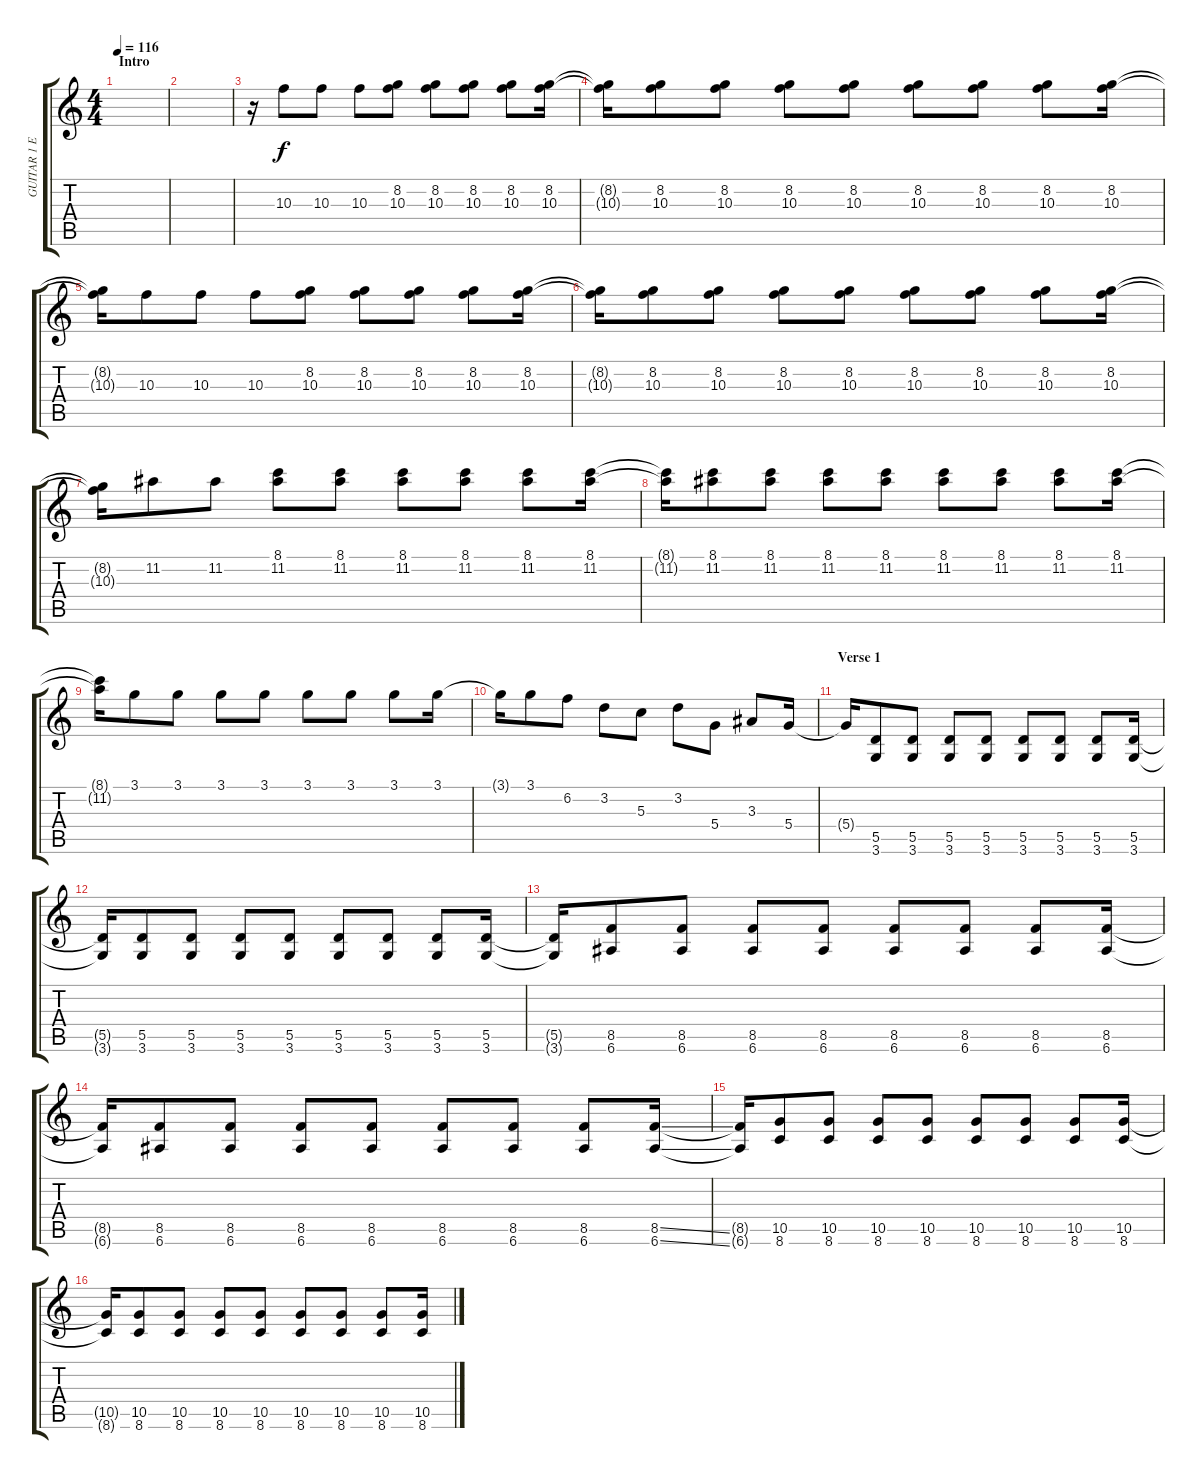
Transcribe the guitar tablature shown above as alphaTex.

\track ("GUITAR 1 ECHO" "GUITAR 1 E") {instrument electricguitarclean}
\staff {score tabs}
\tuning (E4 B3 G3 D3 A2 E2) {hide}
\ts (4 4)
\section ("" "Intro")
\tempo 116
\clef g2
\ks c
|
|
r.16 10.3.8 10.3.8 10.3.8 (8.2 10.3).8 (8.2 10.3).8 (8.2 10.3).8 (8.2 10.3).8 (8.2 10.3).16 |
(8.2{t} 10.3{t}).16 (8.2 10.3).8 (8.2 10.3).8 (8.2 10.3).8 (8.2 10.3).8 (8.2 10.3).8 (8.2 10.3).8 (8.2 10.3).8 (8.2 10.3).16 |
(8.2{t} 10.3{t}).16 10.3.8 10.3.8 10.3.8 (8.2 10.3).8 (8.2 10.3).8 (8.2 10.3).8 (8.2 10.3).8 (8.2 10.3).16 |
(8.2{t} 10.3{t}).16 (8.2 10.3).8 (8.2 10.3).8 (8.2 10.3).8 (8.2 10.3).8 (8.2 10.3).8 (8.2 10.3).8 (8.2 10.3).8 (8.2 10.3).16 |
(8.2{t} 10.3{t}).16 11.2.8 11.2.8 (8.1 11.2).8 (8.1 11.2).8 (8.1 11.2).8 (8.1 11.2).8 (8.1 11.2).8 (8.1 11.2).16 |
(8.1{t} 11.2{t}).16 (8.1 11.2).8 (8.1 11.2).8 (8.1 11.2).8 (8.1 11.2).8 (8.1 11.2).8 (8.1 11.2).8 (8.1 11.2).8 (8.1 11.2).16 |
(8.1{t} 11.2{t}).16 3.1.8 3.1.8 3.1.8 3.1.8 3.1.8 3.1.8 3.1.8 3.1.16 |
3.1{t}.16 3.1.8 6.2.8 3.2.8 5.3.8 3.2.8 5.4.8 3.3.8 5.4.16 |
\section ("" "Verse 1")
5.4{t}.16 (5.5 3.6).8 (5.5 3.6).8 (5.5 3.6).8 (5.5 3.6).8 (5.5 3.6).8 (5.5 3.6).8 (5.5 3.6).8 (5.5 3.6).16 |
(5.5{t} 3.6{t}).16 (5.5 3.6).8 (5.5 3.6).8 (5.5 3.6).8 (5.5 3.6).8 (5.5 3.6).8 (5.5 3.6).8 (5.5 3.6).8 (5.5 3.6).16 |
(5.5{t} 3.6{t}).16 (8.5 6.6).8 (8.5 6.6).8 (8.5 6.6).8 (8.5 6.6).8 (8.5 6.6).8 (8.5 6.6).8 (8.5 6.6).8 (8.5 6.6).16 |
(8.5{t} 6.6{t}).16 (8.5 6.6).8 (8.5 6.6).8 (8.5 6.6).8 (8.5 6.6).8 (8.5 6.6).8 (8.5 6.6).8 (8.5 6.6).8 (8.5{ss} 6.6{ss}).16 |
(8.5{t} 6.6{t}).16 (10.5 8.6).8 (10.5 8.6).8 (10.5 8.6).8 (10.5 8.6).8 (10.5 8.6).8 (10.5 8.6).8 (10.5 8.6).8 (10.5 8.6).16 |
(10.5{t} 8.6{t}).16 (10.5 8.6).8 (10.5 8.6).8 (10.5 8.6).8 (10.5 8.6).8 (10.5 8.6).8 (10.5 8.6).8 (10.5 8.6).8 (10.5 8.6).16
